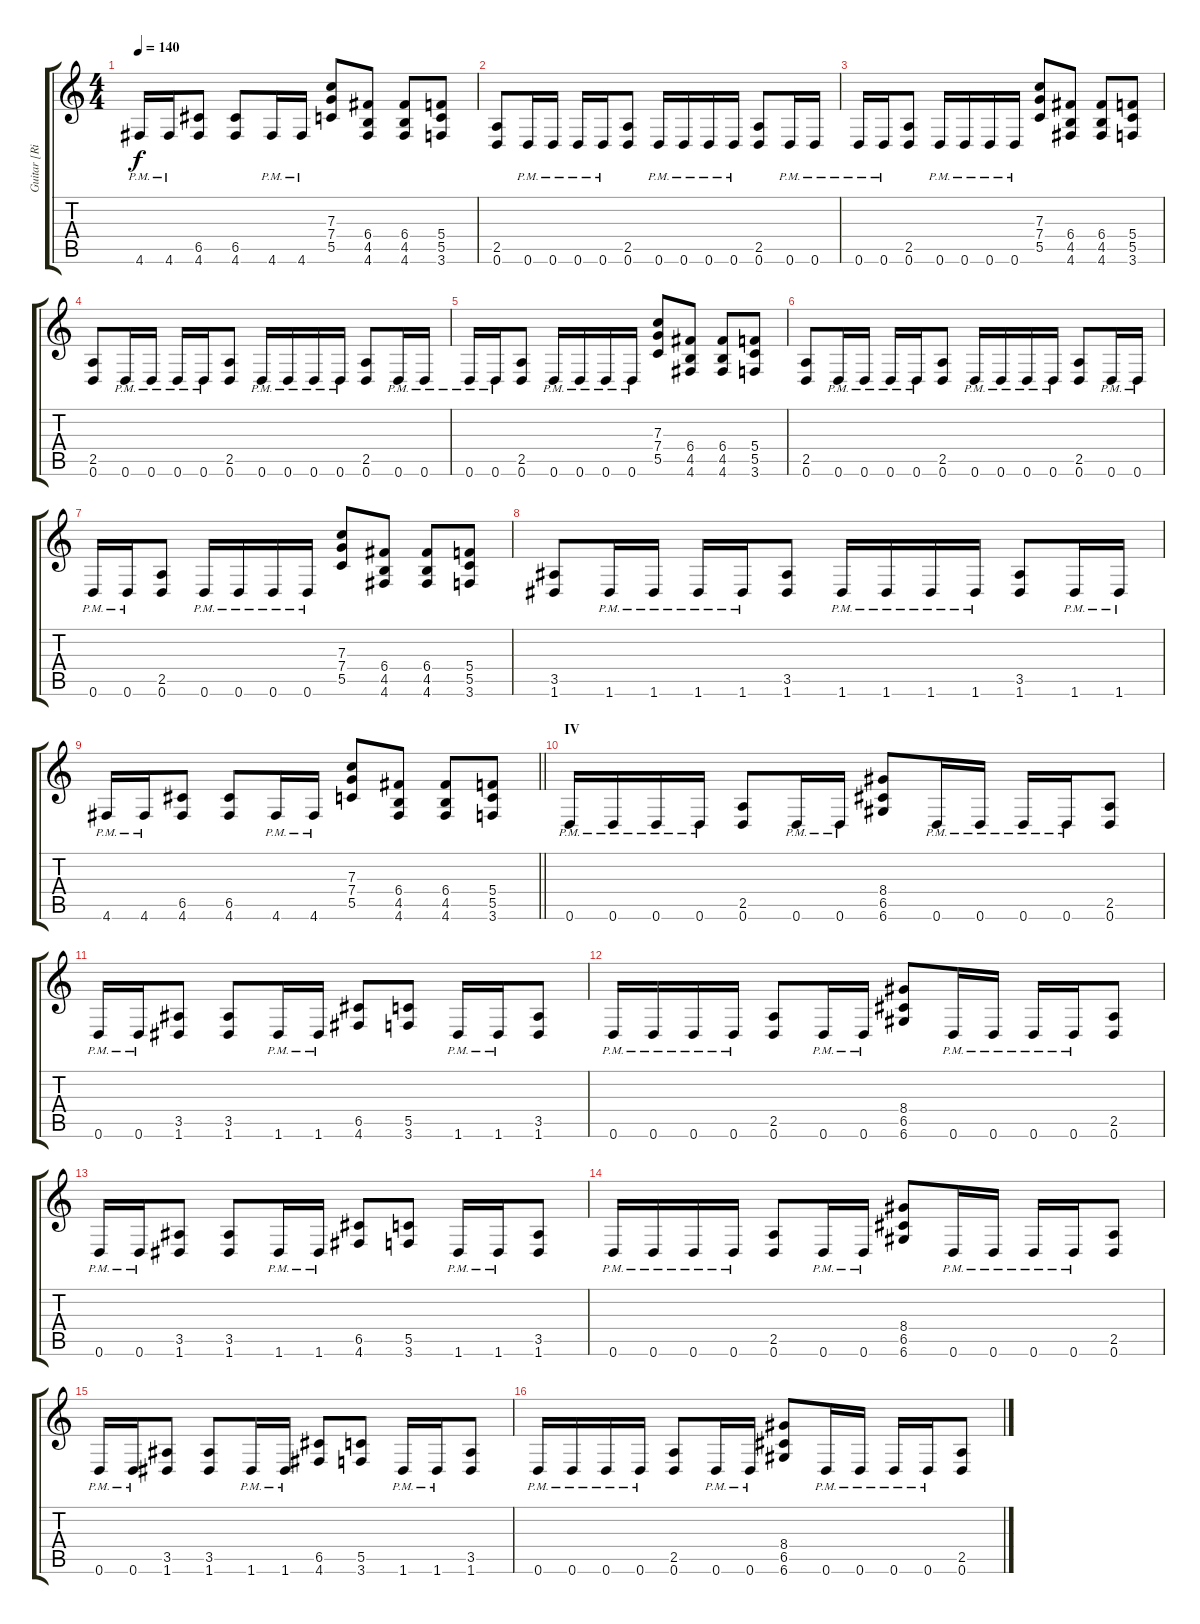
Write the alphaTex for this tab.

\track ("Guitar [Right]" "Guitar [Ri") {instrument distortionguitar}
\staff {score tabs}
\tuning (D4 A3 F3 C3 G2 D2) {hide}
\ts (4 4)
\tempo 140
\clef g2
\ks c
4.6{pm}.16{dy f} 4.6{pm}.16 (6.5 4.6).8 (6.5 4.6).8 4.6{pm}.16 4.6{pm}.16 (7.3 7.4 5.5).8 (6.4 4.5 4.6).8 (6.4 4.5 4.6).8 (5.4 5.5 3.6).8 |
(2.5 0.6).8 0.6{pm}.16 0.6{pm}.16 0.6{pm}.16 0.6{pm}.16 (2.5 0.6).8 0.6{pm}.16 0.6{pm}.16 0.6{pm}.16 0.6{pm}.16 (2.5 0.6).8 0.6{pm}.16 0.6{pm}.16 |
0.6{pm}.16 0.6{pm}.16 (2.5 0.6).8 0.6{pm}.16 0.6{pm}.16 0.6{pm}.16 0.6{pm}.16 (7.3 7.4 5.5).8 (6.4 4.5 4.6).8 (6.4 4.5 4.6).8 (5.4 5.5 3.6).8 |
(2.5 0.6).8 0.6{pm}.16 0.6{pm}.16 0.6{pm}.16 0.6{pm}.16 (2.5 0.6).8 0.6{pm}.16 0.6{pm}.16 0.6{pm}.16 0.6{pm}.16 (2.5 0.6).8 0.6{pm}.16 0.6{pm}.16 |
0.6{pm}.16 0.6{pm}.16 (2.5 0.6).8 0.6{pm}.16 0.6{pm}.16 0.6{pm}.16 0.6{pm}.16 (7.3 7.4 5.5).8 (6.4 4.5 4.6).8 (6.4 4.5 4.6).8 (5.4 5.5 3.6).8 |
(2.5 0.6).8 0.6{pm}.16 0.6{pm}.16 0.6{pm}.16 0.6{pm}.16 (2.5 0.6).8 0.6{pm}.16 0.6{pm}.16 0.6{pm}.16 0.6{pm}.16 (2.5 0.6).8 0.6{pm}.16 0.6{pm}.16 |
0.6{pm}.16 0.6{pm}.16 (2.5 0.6).8 0.6{pm}.16 0.6{pm}.16 0.6{pm}.16 0.6{pm}.16 (7.3 7.4 5.5).8 (6.4 4.5 4.6).8 (6.4 4.5 4.6).8 (5.4 5.5 3.6).8 |
(3.5 1.6).8 1.6{pm}.16 1.6{pm}.16 1.6{pm}.16 1.6{pm}.16 (3.5 1.6).8 1.6{pm}.16 1.6{pm}.16 1.6{pm}.16 1.6{pm}.16 (3.5 1.6).8 1.6{pm}.16 1.6{pm}.16 |
\barLineRight lightlight
4.6{pm}.16 4.6{pm}.16 (6.5 4.6).8 (6.5 4.6).8 4.6{pm}.16 4.6{pm}.16 (7.3 7.4 5.5).8 (6.4 4.5 4.6).8 (6.4 4.5 4.6).8 (5.4 5.5 3.6).8 |
\section ("" "IV")
0.6{pm}.16 0.6{pm}.16 0.6{pm}.16 0.6{pm}.16 (2.5 0.6).8 0.6{pm}.16 0.6{pm}.16 (8.4 6.5 6.6).8 0.6{pm}.16 0.6{pm}.16 0.6{pm}.16 0.6{pm}.16 (2.5 0.6).8 |
0.6{pm}.16 0.6{pm}.16 (3.5 1.6).8 (3.5 1.6).8 1.6{pm}.16 1.6{pm}.16 (6.5 4.6).8 (5.5 3.6).8 1.6{pm}.16 1.6{pm}.16 (3.5 1.6).8 |
0.6{pm}.16 0.6{pm}.16 0.6{pm}.16 0.6{pm}.16 (2.5 0.6).8 0.6{pm}.16 0.6{pm}.16 (8.4 6.5 6.6).8 0.6{pm}.16 0.6{pm}.16 0.6{pm}.16 0.6{pm}.16 (2.5 0.6).8 |
0.6{pm}.16 0.6{pm}.16 (3.5 1.6).8 (3.5 1.6).8 1.6{pm}.16 1.6{pm}.16 (6.5 4.6).8 (5.5 3.6).8 1.6{pm}.16 1.6{pm}.16 (3.5 1.6).8 |
0.6{pm}.16 0.6{pm}.16 0.6{pm}.16 0.6{pm}.16 (2.5 0.6).8 0.6{pm}.16 0.6{pm}.16 (8.4 6.5 6.6).8 0.6{pm}.16 0.6{pm}.16 0.6{pm}.16 0.6{pm}.16 (2.5 0.6).8 |
0.6{pm}.16 0.6{pm}.16 (3.5 1.6).8 (3.5 1.6).8 1.6{pm}.16 1.6{pm}.16 (6.5 4.6).8 (5.5 3.6).8 1.6{pm}.16 1.6{pm}.16 (3.5 1.6).8 |
0.6{pm}.16 0.6{pm}.16 0.6{pm}.16 0.6{pm}.16 (2.5 0.6).8 0.6{pm}.16 0.6{pm}.16 (8.4 6.5 6.6).8 0.6{pm}.16 0.6{pm}.16 0.6{pm}.16 0.6{pm}.16 (2.5 0.6).8
